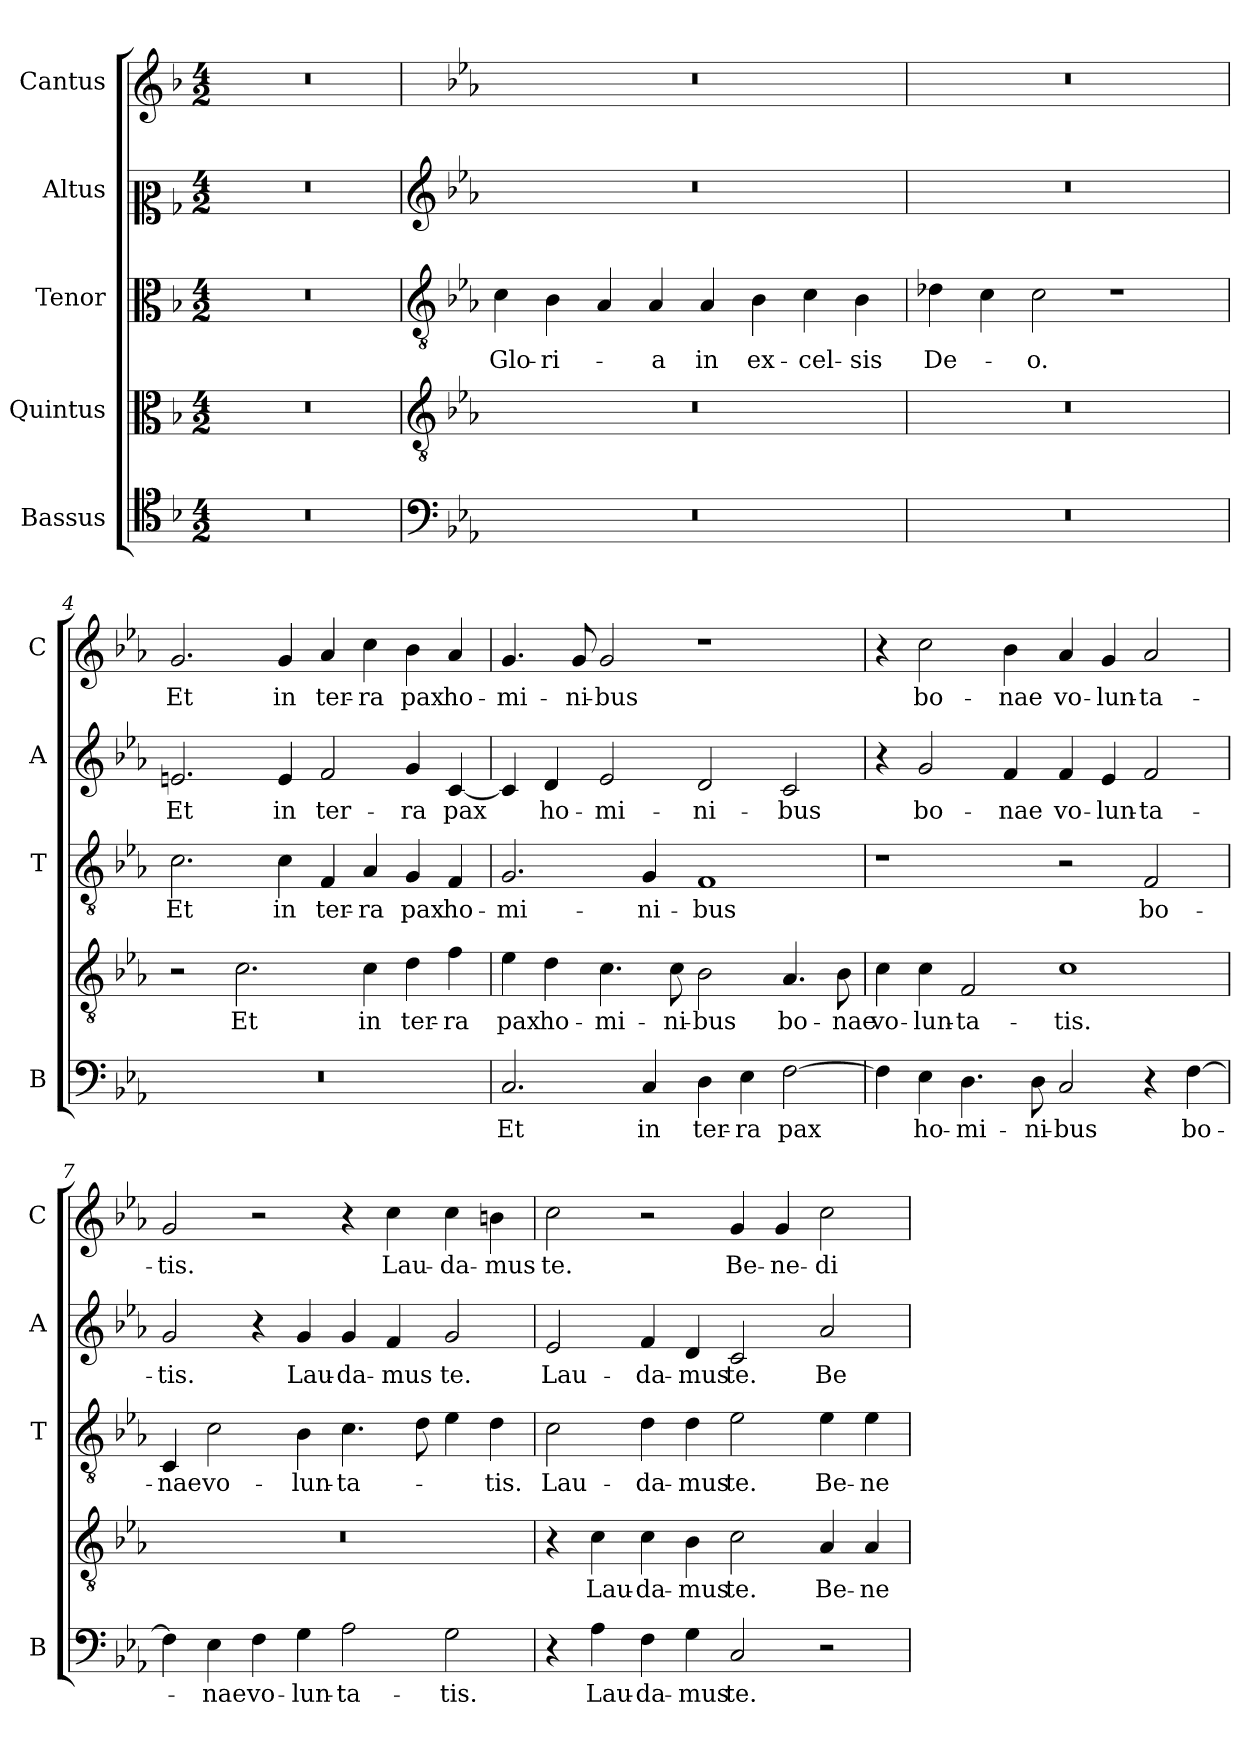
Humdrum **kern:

**kern	**text	**kern	**text	**kern	**text	**kern	**text	**kern	**text
*part5	*part5	*part4	*part4	*part3	*part3	*part2	*part2	*part1	*part1
*staff5	*staff5	*staff4	*staff4	*staff3	*staff3	*staff2	*staff2	*staff1	*staff1
*I"Bassus	*	*I"Quintus	*	*I"Tenor	*	*I"Altus	*	*I"Cantus	*
*I'B	*	*	*	*I'T	*	*I'A	*	*I'C	*
*clefC4	*	*clefC3	*	*clefC3	*	*clefC2	*	*clefG2	*
*k[b-]	*	*k[b-]	*	*k[b-]	*	*k[b-]	*	*k[b-]	*
*F:	*	*F:	*	*F:	*	*F:	*	*F:	*
*M4/2	*	*M4/2	*	*M4/2	*	*M4/2	*	*M4/2	*
=1	=1	=1	=1	=1	=1	=1	=1	=1	=1
0r	.	0r	.	0r	.	0r	.	0r	.
=2	=2	=2	=2	=2	=2	=2	=2	=2	=2
*clefF4	*	*clefGv2	*	*clefGv2	*	*clefG2	*	*	*
*k[b-e-a-]	*	*k[b-e-a-]	*	*k[b-e-a-]	*	*k[b-e-a-]	*	*k[b-e-a-]	*
*E-:	*	*E-:	*	*E-:	*	*E-:	*	*E-:	*
!	!	!	!	!	!LO:LY:b	!	!	!	!
0r	.	0r	.	4c\	Glo-	0r	.	0r	.
!	!	!	!	!	!LO:LY:b	!	!	!	!
.	.	.	.	4B-\	-ri-	.	.	.	.
.	.	.	.	4A-/	.	.	.	.	.
!	!	!	!	!	!LO:LY:b	!	!	!	!
.	.	.	.	4A-/	-a	.	.	.	.
!	!	!	!	!	!LO:LY:b	!	!	!	!
.	.	.	.	4A-/	in	.	.	.	.
!	!	!	!	!	!LO:LY:b	!	!	!	!
.	.	.	.	4B-\	ex-	.	.	.	.
!	!	!	!	!	!LO:LY:b	!	!	!	!
.	.	.	.	4c\	-cel-	.	.	.	.
!	!	!	!	!	!LO:LY:b	!	!	!	!
.	.	.	.	4B-\	-sis	.	.	.	.
=3	=3	=3	=3	=3	=3	=3	=3	=3	=3
!	!	!	!	!	!LO:LY:b	!	!	!	!
0r	.	0r	.	4d-X\	De-	0r	.	0r	.
.	.	.	.	4c\	.	.	.	.	.
!	!	!	!	!	!LO:LY:b	!	!	!	!
.	.	.	.	2c\	-o.	.	.	.	.
.	.	.	.	1r	.	.	.	.	.
=4	=4	=4	=4	=4	=4	=4	=4	=4	=4
!	!	!	!	!	!LO:LY:b	!	!LO:LY:b	!	!LO:LY:b
0r	.	2r	.	2.c\	Et	2.en/	Et	2.g/	Et
!	!	!	!LO:LY:b	!	!	!	!	!	!
.	.	2.c\	Et	.	.	.	.	.	.
!	!	!	!	!	!LO:LY:b	!	!LO:LY:b	!	!LO:LY:b
.	.	.	.	4c\	in	4e/	in	4g/	in
!	!	!	!	!	!LO:LY:b	!	!LO:LY:b	!	!LO:LY:b
.	.	.	.	4F/	ter-	2f/	ter-	4a-/	ter-
!	!	!	!LO:LY:b	!	!LO:LY:b	!	!	!	!LO:LY:b
.	.	4c\	in	4A-/	-ra	.	.	4cc\	-ra
!	!	!	!LO:LY:b	!	!LO:LY:b	!	!LO:LY:b	!	!LO:LY:b
.	.	4d\	ter-	4G/	pax	4g/	-ra	4b-\	pax
!	!	!	!LO:LY:b	!	!LO:LY:b	!	!LO:LY:b	!	!LO:LY:b
.	.	4f\	-ra	4F/	ho-	[4c/	pax	4a-/	ho-
!!LO:LB:g=z
=5	=5	=5	=5	=5	=5	=5	=5	=5	=5
!	!LO:LY:b	!	!LO:LY:b	!	!LO:LY:b	!	!	!	!LO:LY:b
2.C/	Et	4e-\	pax	2.G/	-mi-	4c/]	.	4.g/	-mi-
!	!	!	!LO:LY:b	!	!	!	!LO:LY:b	!	!
.	.	4d\	ho-	.	.	4d/	ho-	.	.
!	!	!	!	!	!	!	!	!	!LO:LY:b
.	.	.	.	.	.	.	.	8g/	-ni-
!	!	!	!LO:LY:b	!	!	!	!LO:LY:b	!	!LO:LY:b
.	.	4.c\	-mi-	.	.	2e-/	-mi-	2g/	-bus
!	!LO:LY:b	!	!	!	!LO:LY:b	!	!	!	!
4C/	in	.	.	4G/	-ni-	.	.	.	.
!	!	!	!LO:LY:b	!	!	!	!	!	!
.	.	8c\	-ni-	.	.	.	.	.	.
!	!LO:LY:b	!	!LO:LY:b	!	!LO:LY:b	!	!LO:LY:b	!	!
4D\	ter-	2B-\	-bus	1F	-bus	2d/	-ni-	1r	.
!	!LO:LY:b	!	!	!	!	!	!	!	!
4E-\	-ra	.	.	.	.	.	.	.	.
!	!LO:LY:b	!	!LO:LY:b	!	!	!	!LO:LY:b	!	!
[2F\	pax	4.A-/	bo-	.	.	2c/	-bus	.	.
!	!	!	!LO:LY:b	!	!	!	!	!	!
.	.	8B-\	-nae	.	.	.	.	.	.
=6	=6	=6	=6	=6	=6	=6	=6	=6	=6
!	!	!	!LO:LY:b	!	!	!	!	!	!
4F\]	.	4c\	vo-	1r	.	4r	.	4r	.
!	!LO:LY:b	!	!LO:LY:b	!	!	!	!LO:LY:b	!	!LO:LY:b
4E-\	ho-	4c\	-lun-	.	.	2g/	bo-	2cc\	bo-
!	!LO:LY:b	!	!LO:LY:b	!	!	!	!	!	!
4.D\	-mi-	2F/	-ta-	.	.	.	.	.	.
!	!	!	!	!	!	!	!LO:LY:b	!	!LO:LY:b
.	.	.	.	.	.	4f/	-nae	4b-\	-nae
!	!LO:LY:b	!	!	!	!	!	!	!	!
8D\	-ni-	.	.	.	.	.	.	.	.
!	!LO:LY:b	!	!LO:LY:b	!	!	!	!LO:LY:b	!	!LO:LY:b
2C/	-bus	1c	-tis.	2r	.	4f/	vo-	4a-/	vo-
!	!	!	!	!	!	!	!LO:LY:b	!	!LO:LY:b
.	.	.	.	.	.	4e-/	-lun-	4g/	-lun-
!	!	!	!	!	!LO:LY:b	!	!LO:LY:b	!	!LO:LY:b
4r	.	.	.	2F/	bo-	2f/	-ta-	2a-/	-ta-
!	!LO:LY:b	!	!	!	!	!	!	!	!
[4F\	bo-	.	.	.	.	.	.	.	.
=7	=7	=7	=7	=7	=7	=7	=7	=7	=7
!	!	!	!	!	!LO:LY:b	!	!LO:LY:b	!	!LO:LY:b
4F\]	.	0r	.	4C/	-nae	2g/	-tis.	2g/	-tis.
!	!LO:LY:b	!	!	!	!LO:LY:b	!	!	!	!
4E-\	-nae	.	.	2c\	vo-	.	.	.	.
!	!LO:LY:b	!	!	!	!	!	!	!	!
4F\	vo-	.	.	.	.	4r	.	2r	.
!	!LO:LY:b	!	!	!	!LO:LY:b	!	!LO:LY:b	!	!
4G\	-lun-	.	.	4B-\	-lun-	4g/	Lau-	.	.
!	!LO:LY:b	!	!	!	!LO:LY:b	!	!LO:LY:b	!	!
2A-\	-ta-	.	.	4.c\	-ta-	4g/	-da-	4r	.
!	!	!	!	!	!	!	!LO:LY:b	!	!LO:LY:b
.	.	.	.	.	.	4f/	-mus	4cc\	Lau-
.	.	.	.	8d\	.	.	.	.	.
!	!LO:LY:b	!	!	!	!	!	!LO:LY:b	!	!LO:LY:b
2G\	-tis.	.	.	4e-\	.	2g/	te.	4cc\	-da-
!	!	!	!	!	!LO:LY:b	!	!	!	!LO:LY:b
.	.	.	.	4d\	-tis.	.	.	4bn\	-mus
!!LO:PB:g=z
=8	=8	=8	=8	=8	=8	=8	=8	=8	=8
!	!	!	!	!	!LO:LY:b	!	!LO:LY:b	!	!LO:LY:b
4r	.	4r	.	2c\	Lau-	2e-/	Lau-	2cc\	te.
!	!LO:LY:b	!	!LO:LY:b	!	!	!	!	!	!
4A-\	Lau-	4c\	Lau-	.	.	.	.	.	.
!	!LO:LY:b	!	!LO:LY:b	!	!LO:LY:b	!	!LO:LY:b	!	!
4F\	-da-	4c\	-da-	4d\	-da-	4f/	-da-	2r	.
!	!LO:LY:b	!	!LO:LY:b	!	!LO:LY:b	!	!LO:LY:b	!	!
4G\	-mus	4B-\	-mus	4d\	-mus	4d/	-mus	.	.
!	!LO:LY:b	!	!LO:LY:b	!	!LO:LY:b	!	!LO:LY:b	!	!LO:LY:b
2C/	te.	2c\	te.	2e-\	te.	2c/	te.	4g/	Be-
!	!	!	!	!	!	!	!	!	!LO:LY:b
.	.	.	.	.	.	.	.	4g/	-ne-
!	!	!	!LO:LY:b	!	!LO:LY:b	!	!LO:LY:b	!	!LO:LY:b
2r	.	4A-/	Be-	4e-\	Be-	2a-/	Be-	2cc\	-di-
!	!	!	!LO:LY:b	!	!LO:LY:b	!	!	!	!
.	.	4A-/	-ne-	4e-\	-ne-	.	.	.	.
=	=	=	=	=	=	=	=	=	=
*-	*-	*-	*-	*-	*-	*-	*-	*-	*-
